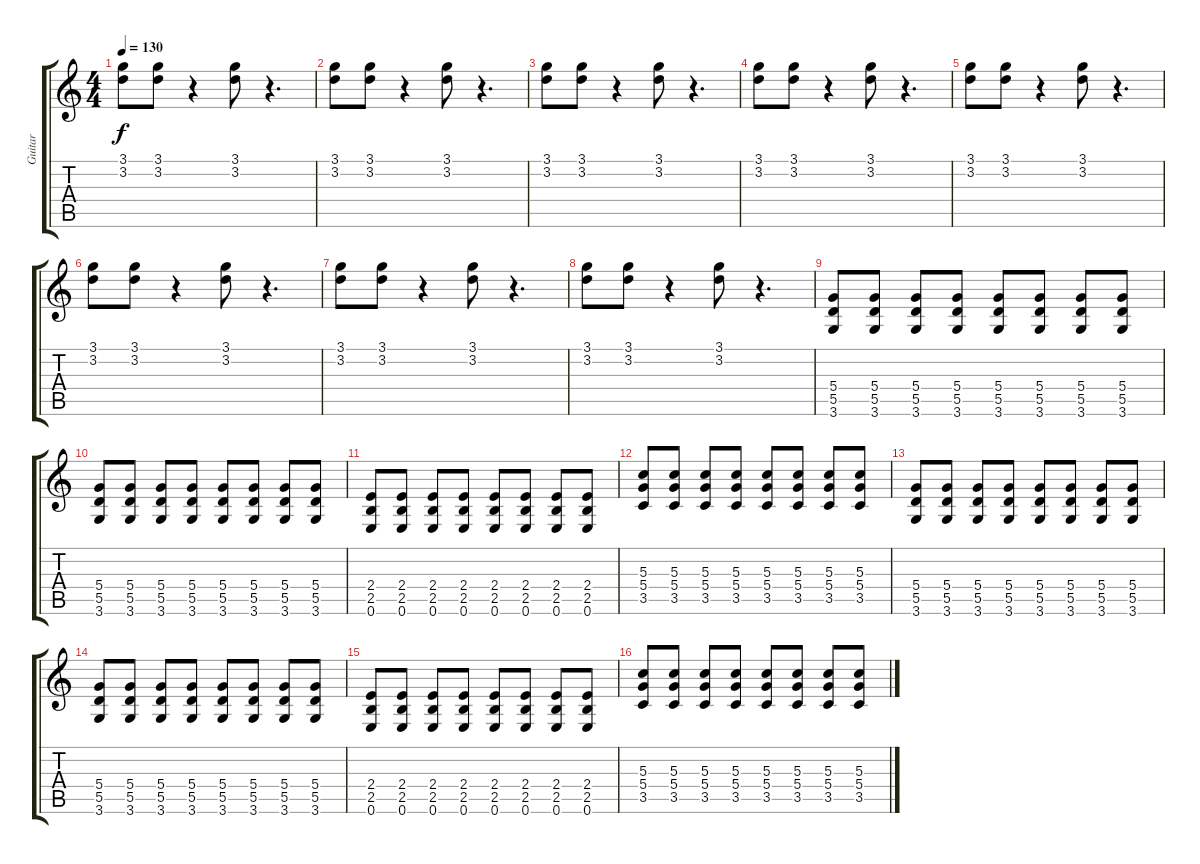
\track ("Guitar" "Guitar") {instrument distortionguitar}
\staff {score tabs}
\tuning (E4 B3 G3 D3 A2 E2) {hide}
\ts (4 4)
\tempo 130
\clef g2
\ks c
(3.1 3.2).8{dy f} (3.1 3.2).8 r.4 (3.1 3.2).8 r.4{d} |
(3.1 3.2).8 (3.1 3.2).8 r.4 (3.1 3.2).8 r.4{d} |
(3.1 3.2).8 (3.1 3.2).8 r.4 (3.1 3.2).8 r.4{d} |
(3.1 3.2).8 (3.1 3.2).8 r.4 (3.1 3.2).8 r.4{d} |
(3.1 3.2).8 (3.1 3.2).8 r.4 (3.1 3.2).8 r.4{d} |
(3.1 3.2).8 (3.1 3.2).8 r.4 (3.1 3.2).8 r.4{d} |
(3.1 3.2).8 (3.1 3.2).8 r.4 (3.1 3.2).8 r.4{d} |
(3.1 3.2).8 (3.1 3.2).8 r.4 (3.1 3.2).8 r.4{d} |
(5.4 5.5 3.6).8 (5.4 5.5 3.6).8 (5.4 5.5 3.6).8 (5.4 5.5 3.6).8 (5.4 5.5 3.6).8 (5.4 5.5 3.6).8 (5.4 5.5 3.6).8 (5.4 5.5 3.6).8 |
(5.4 5.5 3.6).8 (5.4 5.5 3.6).8 (5.4 5.5 3.6).8 (5.4 5.5 3.6).8 (5.4 5.5 3.6).8 (5.4 5.5 3.6).8 (5.4 5.5 3.6).8 (5.4 5.5 3.6).8 |
(2.4 2.5 0.6).8 (2.4 2.5 0.6).8 (2.4 2.5 0.6).8 (2.4 2.5 0.6).8 (2.4 2.5 0.6).8 (2.4 2.5 0.6).8 (2.4 2.5 0.6).8 (2.4 2.5 0.6).8 |
(5.3 5.4 3.5).8 (5.3 5.4 3.5).8 (5.3 5.4 3.5).8 (5.3 5.4 3.5).8 (5.3 5.4 3.5).8 (5.3 5.4 3.5).8 (5.3 5.4 3.5).8 (5.3 5.4 3.5).8 |
(5.4 5.5 3.6).8 (5.4 5.5 3.6).8 (5.4 5.5 3.6).8 (5.4 5.5 3.6).8 (5.4 5.5 3.6).8 (5.4 5.5 3.6).8 (5.4 5.5 3.6).8 (5.4 5.5 3.6).8 |
(5.4 5.5 3.6).8 (5.4 5.5 3.6).8 (5.4 5.5 3.6).8 (5.4 5.5 3.6).8 (5.4 5.5 3.6).8 (5.4 5.5 3.6).8 (5.4 5.5 3.6).8 (5.4 5.5 3.6).8 |
(2.4 2.5 0.6).8 (2.4 2.5 0.6).8 (2.4 2.5 0.6).8 (2.4 2.5 0.6).8 (2.4 2.5 0.6).8 (2.4 2.5 0.6).8 (2.4 2.5 0.6).8 (2.4 2.5 0.6).8 |
(5.3 5.4 3.5).8 (5.3 5.4 3.5).8 (5.3 5.4 3.5).8 (5.3 5.4 3.5).8 (5.3 5.4 3.5).8 (5.3 5.4 3.5).8 (5.3 5.4 3.5).8 (5.3 5.4 3.5).8
